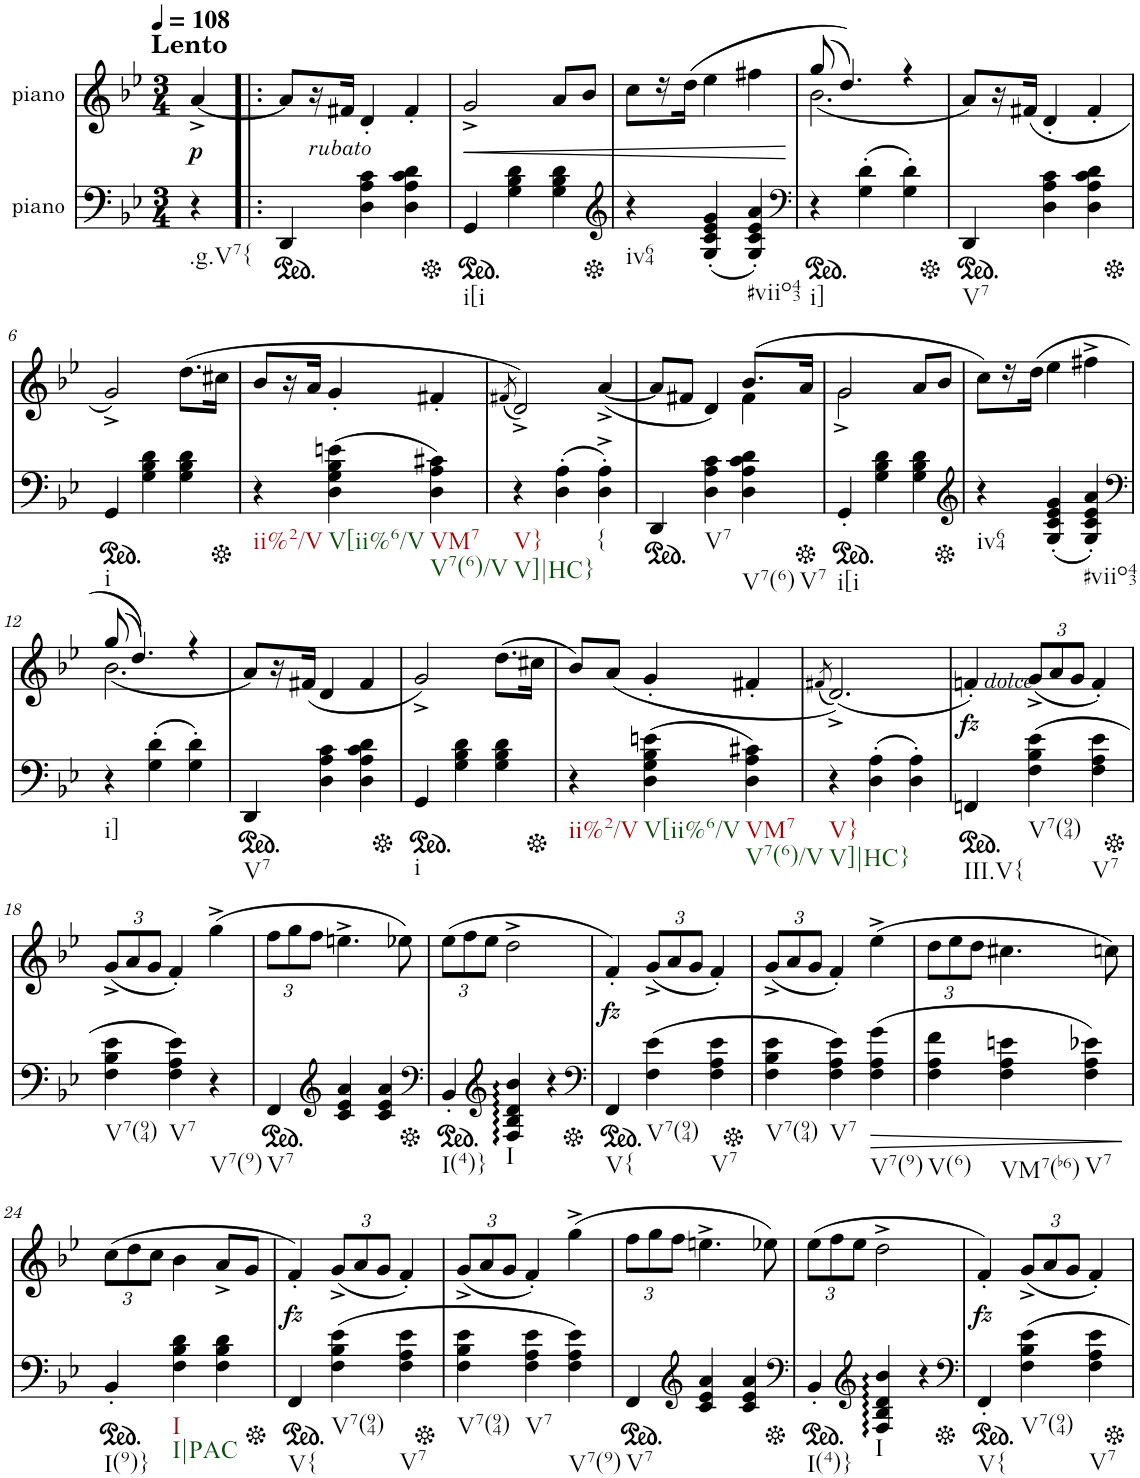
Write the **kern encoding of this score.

**kern	**dynam	**kern	**dynam
*part2	*part2	*part1	*part1
*staff2	*staff2	*staff1	*staff1
*I"piano	*	*I"piano	*
*I'Pno	*	*I'Pno	*
*clefF4	*	*clefG2	*
*k[b-e-]	*	*k[b-e-]	*
*g:	*	*g:	*
*M3/4	*	*M3/4	*
*MM108	*	*MM108	*
=	=	=	=
!	!	!LO:TX:a:B:t=Lento	!
!LO:TX:b:t=.g.V7{	!	!	!
!	!	!	!LO:DY:b
4r	.	[4a^/	p
=1!|:	=1!|:	=1!|:	=1!|:
*ped	*	*	*
4DD/	.	8a/L]	.
!	!	!LO:TX:b:i:t=rubato	!
.	.	16r	.
.	.	16f#X/JJ	.
4D\ 4A\ 4c\	.	4d'/	.
4D\ 4A\ 4c\ 4d\	.	4f#'/	.
=2	=2	=2	=2
*Xped	*	*	*
*ped	*	*	*
!LO:TX:b:t=i[i	!	!	!
!	!	!	!LO:HP:b
4GG/	.	2g^/	<
4G\ 4B-\ 4d\	.	.	.
4G\ 4B-\ 4d\	.	8a/L	.
.	.	8b-/J	.
=3	=3	=3	=3
*clefG2	*	*	*
*Xped	*	*	*
!LO:TX:b:t=iv64	!	!	!
4r	.	8cc\L	.
.	.	16r	.
.	.	(16dd\JJ	.
(4G/' 4c/' 4e-/' 4g/'	.	4ee-\	.
!LO:TX:b:t=#viio43	!	!	!
4G/' 4c/' 4e-/' 4a/')	.	4ff#X\	.
.	.	.	[
=4	=4	=4	=4
*clefF4	*	*	*
*ped	*	*	*
*	*	*^	*
!LO:TX:b:t=i]	!	!	!	!
4r	.	(8gg/	(2.b-\	.
.	.	4.dd/))	.	.
(4G\' 4d\'	.	.	.	.
4G\' 4d\')	.	4r	.	.
*	*	*v	*v	*
=5	=5	=5	=5
*Xped	*	*	*
*ped	*	*	*
!LO:TX:b:t=V7	!	!	!
4DD/	.	8a/L)	.
.	.	16r	.
.	.	(16f#X/JJ	.
4D\ 4A\ 4c\	.	4d'/	.
4D\ 4A\ 4c\ 4d\	.	4f#'/	.
!!LO:LB:g=z
=6	=6	=6	=6
*Xped	*	*	*
*ped	*	*	*
!LO:TX:b:t=i	!	!	!
4GG/	.	2g^/)	.
4G\ 4B-\ 4d\	.	.	.
4G\ 4B-\ 4d\	.	(8.dd\L	.
.	.	16cc#X\Jk	.
=7	=7	=7	=7
*Xped	*	*	*
!LO:TX:b:t=ii%2/V	!	!	!
4r	.	8b-/L	.
.	.	16r	.
.	.	16a/JJ	.
!LO:TX:b:t=V[ii%6/V	!	!	!
(4D\ 4G\ 4B-\ 4en\	.	4g'/	.
!LO:TX:b:t=VM7	!	!	!
!LO:TX:b:t=V7(6)/V	!	!	!
4D\ 4A\ 4c#X\)	.	4f#X'/	.
=8	=8	=8	=8
.	.	(8qf#X/	.
!LO:TX:b:t=V}	!	!	!
!LO:TX:b:t=V]|HC}	!	!	!
4r	.	2d^/))	.
(4D\' 4A\'	.	.	.
!LO:TX:b:t={	!	!	!
4D\'^ 4A\'^)	.	([4a^/	.
=9	=9	=9	=9
*ped	*	*	*
*	*	*^	*
4DD/	.	8a/L]	2ryy	.
.	.	8f#X/J	.	.
!LO:TX:b:t=V7	!	!	!	!
4D\ 4A\ 4c\	.	4d/)	.	.
!LO:TX:b:t=V7(6)	!	!	!	!
!LO:TX:b:t=V7	!	!	!	!
4D\ 4A\ 4c\ 4d\	.	(8.b-/L	4f#\	.
.	.	16a/Jk	.	.
=10	=10	=10	=10	=10
*Xped	*	*	*	*
*ped	*	*	*	*
!LO:TX:b:t=i[i	!	!	!	!
4GG'/	.	2g/	2g^\	.
4G\ 4B-\ 4d\	.	.	.	.
4G\ 4B-\ 4d\	.	8a/L	4ryy	.
.	.	8b-/J	.	.
*	*	*v	*v	*
=11	=11	=11	=11
*clefG2	*	*	*
*Xped	*	*	*
!LO:TX:b:t=iv64	!	!	!
4r	.	8cc\L)	.
.	.	16r	.
.	.	(16dd\JJ	.
(4G/' 4c/' 4e-/' 4g/'	.	4ee-\	.
!LO:TX:b:t=#viio43	!	!	!
4G/' 4c/' 4e-/' 4a/')	.	4ff#X^\	.
!!LO:LB:g=z
=12	=12	=12	=12
*clefF4	*	*	*
*	*	*^	*
!LO:TX:b:t=i]	!	!	!	!
4r	.	(8gg/	(2.b-\	.
.	.	4.dd/))	.	.
(4G\' 4d\'	.	.	.	.
4G\' 4d\')	.	4r	.	.
*	*	*v	*v	*
=13	=13	=13	=13
*ped	*	*	*
!LO:TX:b:t=V7	!	!	!
4DD/	.	8a/L)	.
.	.	16r	.
.	.	(16f#X/JJ	.
4D\ 4A\ 4c\	.	4d/	.
4D\ 4A\ 4c\ 4d\	.	4f#/	.
=14	=14	=14	=14
*Xped	*	*	*
*ped	*	*	*
!LO:TX:b:t=i	!	!	!
4GG/	.	2g^/)	.
4G\ 4B-\ 4d\	.	.	.
4G\ 4B-\ 4d\	.	(8.dd\L	.
.	.	16cc#X\Jk	.
=15	=15	=15	=15
*Xped	*	*	*
!LO:TX:b:t=ii%2/V	!	!	!
4r	.	8b-/L)	.
.	.	(8a/J	.
!LO:TX:b:t=V[ii%6/V	!	!	!
(4D\ 4G\ 4B-\ 4en\	.	4g'/	.
!LO:TX:b:t=VM7	!	!	!
!LO:TX:b:t=V7(6)/V	!	!	!
4D\ 4A\ 4c#X\)	.	4f#X'/	.
=16	=16	=16	=16
.	.	(8qf#X/	.
!LO:TX:b:t=V}	!	!	!
!LO:TX:b:t=V]|HC}	!	!	!
4r	.	(2.d^/))	.
(4D\' 4A\'	.	.	.
4D\' 4A\')	.	.	.
=17	=17	=17	=17
*ped	*	*	*
!	!	!LO:TX:b:i:t=dolce	!
!LO:TX:b:t=III.V{	!	!	!
!	!	!	!LO:DY:b
4FFn/	.	4fn'/)	fz
*	*	*Xbrackettup	*
!LO:TX:b:t=V7(94)	!	!	!
(4F\ 4B-\ 4e-\	.	(12g^/L	.
.	.	12a/	.
.	.	12g/J	.
!LO:TX:b:t=V7	!	!	!
4F\ 4A\ 4e-\	.	4f'/)	.
!!LO:LB:g=z
=18	=18	=18	=18
*Xped	*	*	*
!LO:TX:b:t=V7(94)	!	!	!
4F\ 4B-\ 4e-\	.	(12g^/L	.
.	.	12a/	.
.	.	12g/J	.
!LO:TX:b:t=V7	!	!	!
4F\ 4A\ 4e-\)	.	4f'/)	.
!LO:TX:b:t=V7(9)	!	!	!
4r	.	(4gg^\	.
=19	=19	=19	=19
*ped	*	*	*
!LO:TX:b:t=V7	!	!	!
4FF/	.	12ff\L	.
.	.	12gg\	.
.	.	12ff\J	.
*clefG2	*	*	*
4c/ 4e-/ 4a/	.	4.een^\	.
4c/ 4e-/ 4a/	.	.	.
.	.	8ee-X\)	.
=20	=20	=20	=20
*clefF4	*	*	*
*Xped	*	*	*
*ped	*	*	*
!LO:TX:b:t=I(4)}	!	!	!
4BB-'/	.	(12ee-\L	.
.	.	12ff\	.
.	.	12ee-\J	.
*clefG2	*	*	*
!LO:TX:b:t=I	!	!	!
4F/ 4B-/ 4d/ 4b-/	.	2dd^\	.
4r	.	.	.
=21	=21	=21	=21
*clefF4	*	*	*
*Xped	*	*	*
*ped	*	*	*
!LO:TX:b:t=V{	!	!	!
!	!	!	!LO:DY:b
4FF/	.	4f'/)	fz
!LO:TX:b:t=V7(94)	!	!	!
(4F\ 4e-\	.	(12g^/L	.
.	.	12a/	.
.	.	12g/J	.
!LO:TX:b:t=V7	!	!	!
4F\ 4A\ 4e-\	.	4f'/)	.
=22	=22	=22	=22
*Xped	*	*	*
!LO:TX:b:t=V7(94)	!	!	!
4F\ 4B-\ 4e-\	.	(12g^/L	.
.	.	12a/	.
.	.	12g/J	.
!LO:TX:b:t=V7	!	!	!
4F\ 4A\ 4e-\)	.	4f'/)	.
!LO:TX:b:t=V7(9)	!	!	!
!	!LO:HP:b	!	!
(4F\ 4A\ 4g\	>	(4ee-^\	.
=23	=23	=23	=23
!LO:TX:b:t=V(6)	!	!	!
4F\ 4A\ 4f\	.	12dd\L	.
.	.	12ee-\	.
.	.	12dd\J	.
!LO:TX:b:t=VM7(b6)	!	!	!
4F\ 4A\ 4en\	.	4.cc#X\	.
!LO:TX:b:t=V7	!	!	!
4F\ 4A\ 4e-X\)	.	.	.
.	.	8ccn\)	.
.	]	.	.
!!LO:LB:g=z
=24	=24	=24	=24
*ped	*	*	*
!LO:TX:b:t=I(9)}	!	!	!
4BB-'/	.	(12cc\L	.
.	.	12dd\	.
.	.	12cc\J	.
!LO:TX:b:t=I	!	!	!
!LO:TX:b:t=I|PAC	!	!	!
4F\ 4B-\ 4d\	.	4b-\	.
4F\ 4B-\ 4d\	.	8a^/L	.
.	.	8g/J	.
=25	=25	=25	=25
*Xped	*	*	*
*ped	*	*	*
!LO:TX:b:t=V{	!	!	!
!	!	!	!LO:DY:b
4FF/	.	4f'/)	fz
!LO:TX:b:t=V7(94)	!	!	!
(4F\ 4B-\ 4e-\	.	(12g^/L	.
.	.	12a/	.
.	.	12g/J	.
!LO:TX:b:t=V7	!	!	!
4F\ 4A\ 4e-\	.	4f'/)	.
=26	=26	=26	=26
*Xped	*	*	*
!LO:TX:b:t=V7(94)	!	!	!
4F\ 4B-\ 4e-\	.	(12g^/L	.
.	.	12a/	.
.	.	12g/J	.
!LO:TX:b:t=V7	!	!	!
4F\ 4A\ 4e-\	.	4f'/)	.
!LO:TX:b:t=V7(9)	!	!	!
4F\ 4A\ 4e-\)	.	(4gg^\	.
=27	=27	=27	=27
*ped	*	*	*
!LO:TX:b:t=V7	!	!	!
4FF/	.	12ff\L	.
.	.	12gg\	.
.	.	12ff\J	.
*clefG2	*	*	*
4c/ 4e-/ 4a/	.	4.een^\	.
4c/ 4e-/ 4a/	.	.	.
.	.	8ee-X\)	.
=28	=28	=28	=28
*clefF4	*	*	*
*Xped	*	*	*
*ped	*	*	*
!LO:TX:b:t=I(4)}	!	!	!
4BB-'/	.	(12ee-\L	.
.	.	12ff\	.
.	.	12ee-\J	.
*clefG2	*	*	*
!LO:TX:b:t=I	!	!	!
4F/ 4B-/ 4d/ 4b-/	.	2dd^\	.
4r	.	.	.
=29	=29	=29	=29
*clefF4	*	*	*
*Xped	*	*	*
*ped	*	*	*
!LO:TX:b:t=V{	!	!	!
!	!	!	!LO:DY:b
4FF'/	.	4f'/)	fz
!LO:TX:b:t=V7(94)	!	!	!
4F\ 4B-\ 4e-\	.	(12g^/L	.
.	.	12a/	.
.	.	12g/J	.
!LO:TX:b:t=V7	!	!	!
4F\ 4A\ 4e-\	.	4f'/)	.
*Xped	*	*	*
=	=	=	=
*-	*-	*-	*-
